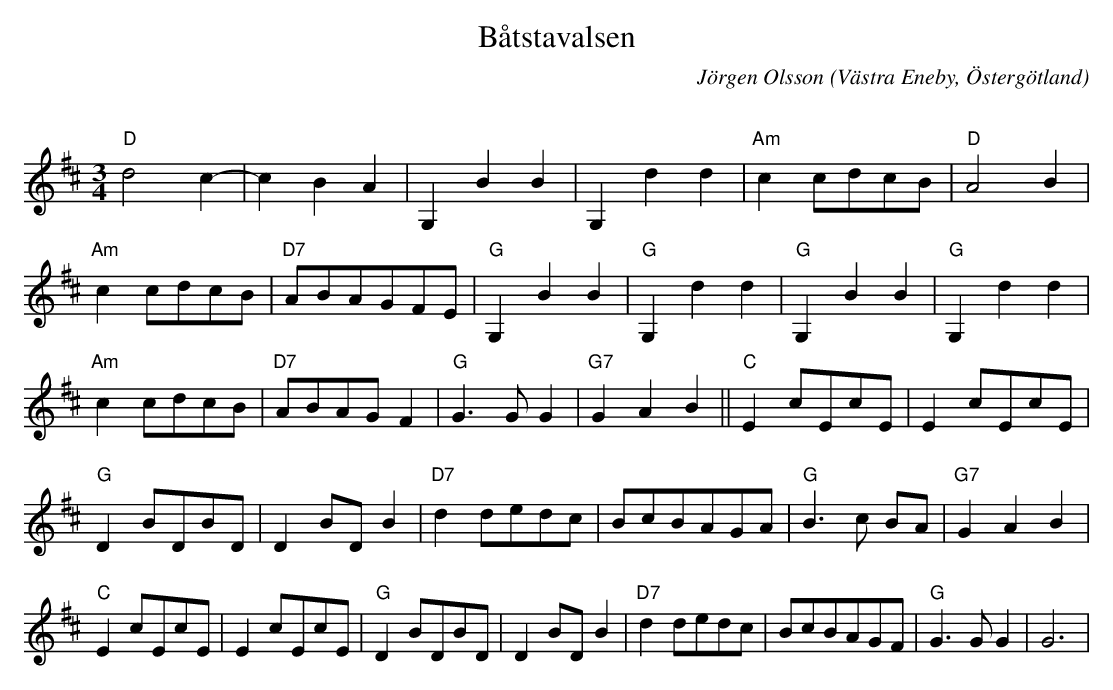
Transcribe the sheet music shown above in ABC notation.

X:1
T:Båtstavalsen
C:Jörgen Olsson
O:Västra Eneby, Östergötland
Q:140
M:3/4
L:1/8
K:D
"D"d4 c2-|c2B2A2 |G,2B2B2|G,2d2d2 |"Am" c2 cdcB| "D" A4 B2 |
 "Am" c2 cdcB |"D7" ABAGFE |"G"G,2B2B2|"G"G,2d2d2 |"G"G,2B2B2|"G"G,2d2d2 |
"Am" c2 cdcB| "D7" ABAGF2 | "G" G3 G G2 |"G7" G2A2B2||"C"E2 cEcE |E2 cEcE|
"G" D2 BDBD |D2 BD B2 |"D7"d2 dedc| BcBAGA|"G"B3 c BA|"G7" G2A2B2|
"C"E2 cEcE |E2 cEcE|"G" D2 BDBD |D2 BD B2 |"D7"d2 dedc| BcBAGF|"G" G3 G G2| G6 |
